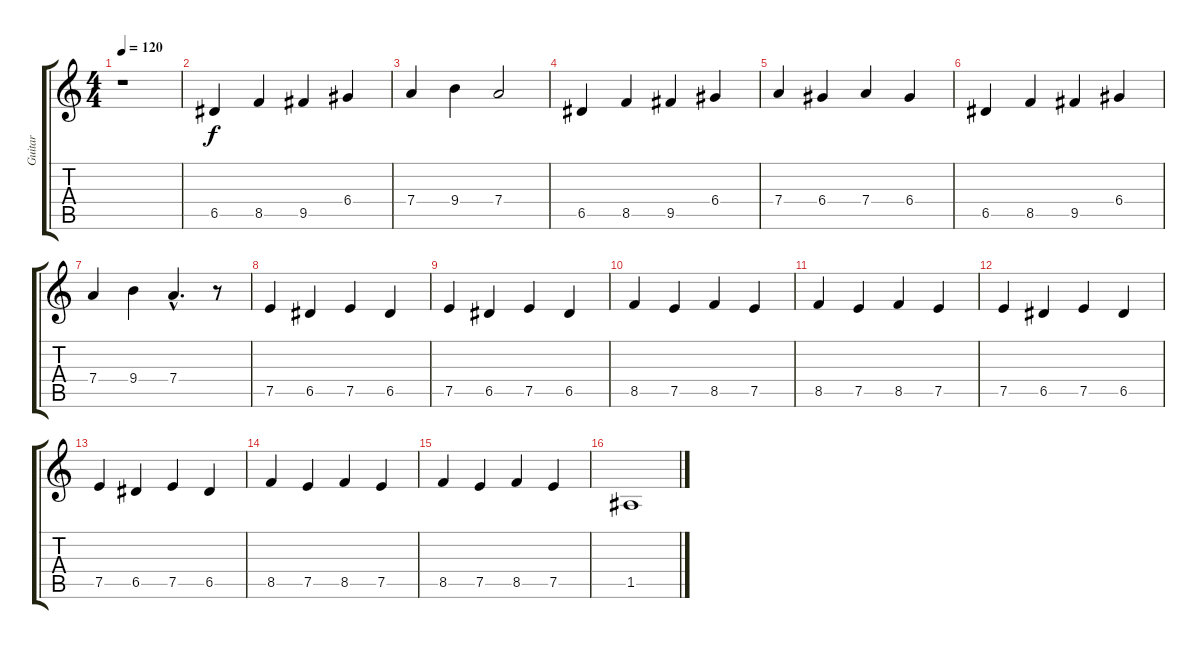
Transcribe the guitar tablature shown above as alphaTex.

\track ("Guitar" "Guitar") {instrument distortionguitar}
\staff {score tabs}
\tuning (E4 B3 G3 D3 A2 E2) {hide}
\ts (4 4)
\tempo 120
\clef g2
\ks c
r.1{dy f instrument distortionguitar} |
6.5.4{volume 8} 8.5.4 9.5.4 6.4.4 |
7.4.4 9.4.4 7.4.2 |
6.5.4 8.5.4 9.5.4 6.4.4 |
7.4.4 6.4.4 7.4.4 6.4.4 |
6.5.4 8.5.4 9.5.4 6.4.4 |
7.4.4 9.4.4 7.4{hac}.4{d} r.8 |
7.5.4 6.5.4 7.5.4 6.5.4 |
7.5.4 6.5.4 7.5.4 6.5.4 |
8.5.4 7.5.4 8.5.4 7.5.4 |
8.5.4 7.5.4 8.5.4 7.5.4 |
7.5.4 6.5.4 7.5.4 6.5.4 |
7.5.4 6.5.4 7.5.4 6.5.4 |
8.5.4 7.5.4 8.5.4 7.5.4 |
8.5.4 7.5.4 8.5.4 7.5.4 |
1.5.1{volume 14}
